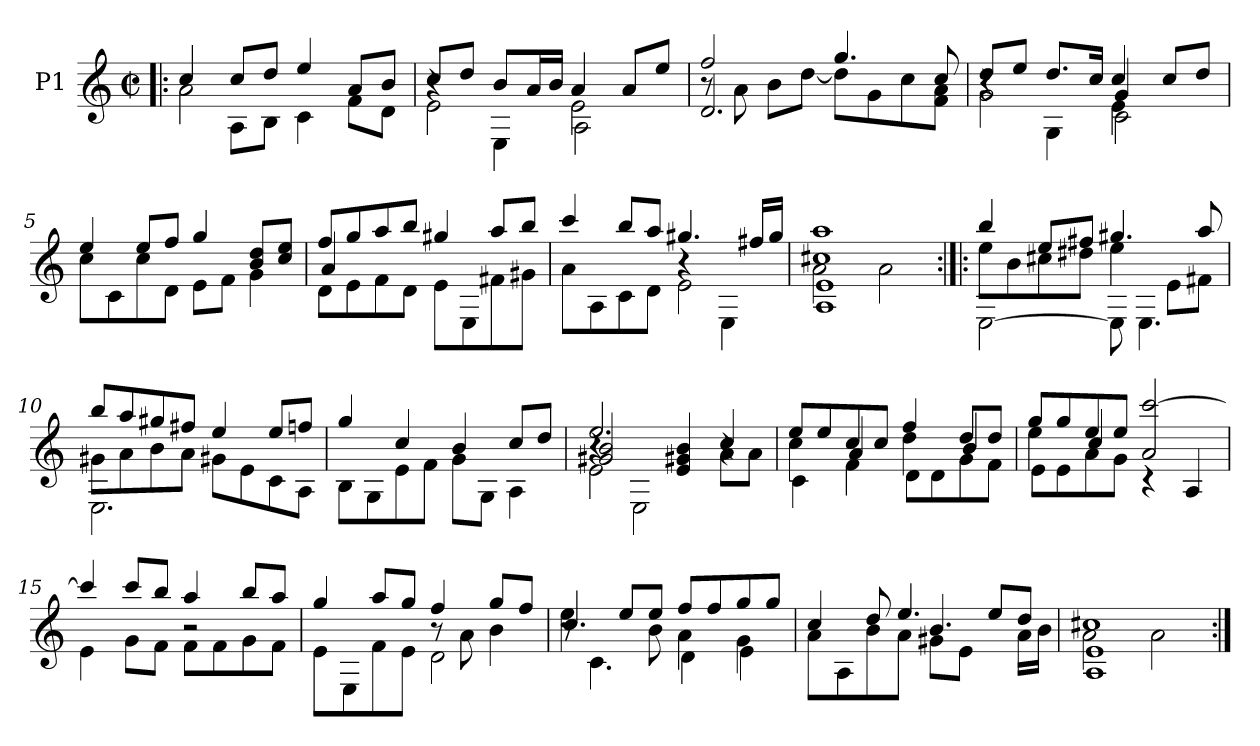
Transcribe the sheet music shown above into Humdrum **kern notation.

**kern
*part1
*staff1
*I"P1
!!LO:PB:g=z
*clefG2
*ITrd7c12
*k[]
*a:
*M2/2
*met(c|)
*MM68
=1!|:
*^
*	*^
4ci/	4ryy	2Ai\
8ci/L	8AAi\L	.
8di/J	8BBi\J	.
4ei/	4Ci\	4ryy
8Ai/L	8Fi\L	4ryy
8Bi/J	8Di\J	.
=2	=2	=2
8ci/L	2Ei\	4r
8di/J	.	.
8Bi/L	.	4EEi\
16Ai/L	.	.
16Bi/JJ	.	.
4Ai/	2Ei\	2AAi\
8Ai/L	.	.
8ei/J	.	.
=3	=3	=3
*	*	*^
2fi/	8r	8ryy	2.Di/
.	8Ai\	4ryy	.
.	8Bi\L	.	.
.	[8di\J	8ryy	.
4.gi/	8di\L]	8ryy	.
.	8Gi\	4.ryy	.
.	8ci\	.	8ryy
8ci/	8Fi\ 8AiJ	.	8ryy
=4	=4	=4	=4
8di/L	2ryy	2Gi\	4r
8ei/J	.	.	.
8.di/L	.	.	4GGi\
16ci/Jk	.	.	.
4ci/	4Ei\	4Gi/	2Ci\
8ci/L	8ryy	8ryy	.
8di/J	8ryy	8ryy	.
!!LO:LB:g=z	!!	!!	!!
=5	=5	=5	=5
4ei/	8ci\L	4.ryy	8ryy
.	8Ci\	.	8ryy
8ei/L	8ci\	.	8ryy
8fi/J	8Di\J	8ryy	2ryy
4gi/	8Ei\L	4ryy	.
.	8Fi\J	.	.
8Bi/ 8diL	4Gi\	4ryy	.
8ci/ 8eiJ	.	.	8ryy
*	*	*v	*v
=6	=6	=6
8fi/L	4Ai/	8Di\L
8gi/	.	8Ei\
8ai/	4ryy	8Fi\
8bi/J	.	8Di\J
4g#Xi/	2ryy	8Ei\L
.	.	8EEi\
8ai/L	.	8F#Xi\
8bi/J	.	8G#Xi\J
=7	=7	=7
4cci/	2ryy	8Ai\L
.	.	8AAi\
8bi/L	.	8Ci\
8ai/J	.	8Di\J
4.g#Xi/	2Ei\	4r
.	.	4EEi\
16f#Xi/LL	.	.
16g#i/JJ	.	.
=8	=8	=8
1c#Xi 1ai	2Ai\	1AAi 1Ei
.	2Ai\	.
!!LO:LB:g=z	!!	!!
=9:|!|:	=9:|!|:	=9:|!|:
4bi/	8ei\L	[2EEi\
.	8Bi\	.
8ei/L	8c#Xi\	.
8f#Xi/J	8d#Xi\J	.
4.g#Xi/	4ei\	8EEi\]
.	.	4.EEi\
.	8Ei\L	.
8ai/	8F#Xi\J	.
=10	=10	=10
8bi/L	8G#Xi\L	2.EEi\
8ai/	8Ai\	.
8g#Xi/	8Bi\	.
8f#Xi/J	8Ai\J	.
4ei/	8G#Xi\L	.
.	8Ei\	.
8ei/L	8Ci\	4ryy
8fni/J	8AAi\J	.
*	*v	*v
=11	=11
4gi/	8BBi\L
.	8GGi\
4ci/	8Ei\
.	8Fi\J
4Bi/	8Gi\L
.	8GGi\J
8ci/L	4AAi\
8di/J	.
=12	=12
*^	*^
2.ei/	2G#Xi/ 2Bi	2Ei\	4r
.	.	.	2EEi\
.	4Ei/ 4G#Xi 4Bi	4ryy	.
4ci/	4r	8Ai\L	4ryy
.	.	8Ai\J	.
*	*	*v	*v
!!LO:LB:g=z
=13	=13	=13
8ei/L	4ci\	4Ci\
8ei/	.	.
8ci/	4Ai/	4Fi\
8ci/J	.	.
4fi/	4di\	8Di\L
.	.	8Di\
8di/L	4Bi/	8Gi\
8di/J	.	8Fi\J
=14	=14	=14
8gi/L	4ei\	8Ei\L
8gi/	.	8Ei\
8ei/	4ci/	8Ai\
8ei/J	.	8Gi\J
2Ai/ [2cci	2ryy	4r
.	.	4AAi/
=15	=15	=15
4cci/]	4Ei\	4ryy
8cci/L	8Gi\L	4ryy
8bi/J	8Fi\J	.
4ai/	8Fi\L	2r
.	8Fi\	.
8bi/L	8Gi\	.
8ai/J	8Fi\J	.
=16	=16	=16
4gi/	8Ei\L	2ryy
.	8EEi\	.
8ai/L	8Fi\	.
8gi/J	8Ei\J	.
4fi/	8r	2Di\
.	8Ai\	.
8gi/L	4Bi\	.
8fi/J	.	.
!!LO:LB:g=z	!!	!!
=17	=17	=17
4ei\	4.ci/	8r
.	.	4.Ci\
8ei/L	.	.
8ei/J	8Bi\	.
8fi/L	4Ai\	4Di\
8fi/	.	.
8gi/	4Gi\	4Ei\
8gi/J	.	.
=18	=18	=18
4ci/	2ryy	8Ai\L
.	.	8AAi\
8di/	.	8Bi\
4.ei/	.	8Ai\J
.	4.Bi/	8G#Xi\L
.	.	8Ei\J
8ei/L	.	4ryy
8di/J	16Ai\LL	.
.	16Bi\JJ	.
=19	=19	=19
1c#Xi	2Ai\	1AAi 1Ei
.	2Ai\	.
*v	*v	*v
=:|!
*-
